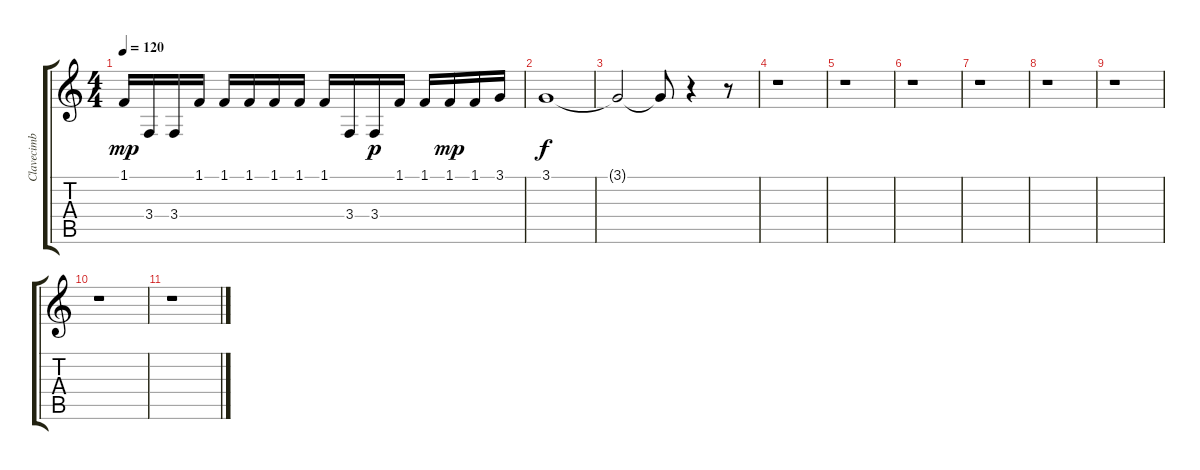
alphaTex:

\track ("Clavecimb           " "Clavecimb ") {instrument harpsichord}
\staff {score tabs}
\tuning (E4 B3 G3 D3 A2 E2) {hide}
\ts (4 4)
\tempo 120
\clef g2
\ks c
1.1.16{dy mp} 3.4.16 3.4.16 1.1.16 1.1.16 1.1.16 1.1.16 1.1.16 1.1.16 3.4.16 3.4.16{dy p} 1.1.16 1.1.16 1.1.16{dy mp} 1.1.16 3.1.16 |
3.1.1{dy f} |
3.1{t}.2 3.1{t}.8 r.4 r.8 |
r.1 |
r.1 |
r.1 |
r.1 |
r.1 |
r.1 |
r.1 |
r.1
